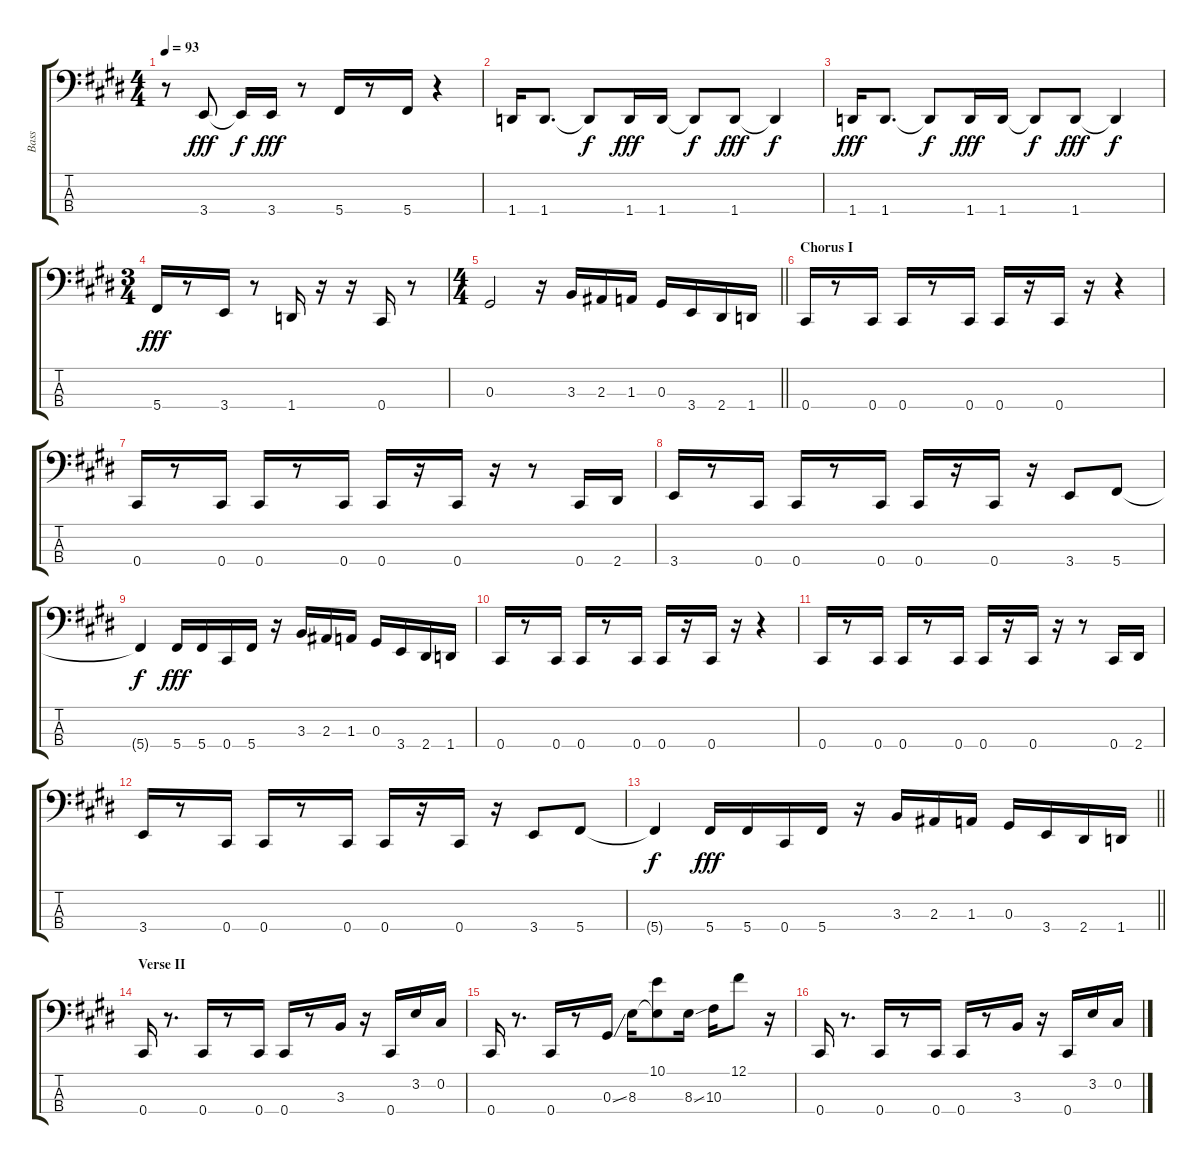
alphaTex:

\track ("Bass" "Bass") {instrument electricbassfinger}
\staff {score tabs}
\tuning (Gb2 Db2 Ab1 Db1) {hide}
\ts (4 4)
\tempo 93
\clef f4
\ks e
r.8{dy fff} 3.4.8 3.4{t}.16{dy f} 3.4.16{dy fff} r.8 5.4.16 r.8 5.4.16 r.4 |
1.4.16 1.4.8{d} 1.4{t}.8{dy f} 1.4.16{dy fff} 1.4.16 1.4{t}.8{dy f} 1.4.8{dy fff} 1.4{t}.4{dy f} |
1.4.16{dy fff} 1.4.8{d} 1.4{t}.8{dy f} 1.4.16{dy fff} 1.4.16 1.4{t}.8{dy f} 1.4.8{dy fff} 1.4{t}.4{dy f} |
\ts (3 4)
5.4.16{dy fff} r.8 3.4.16 r.8 1.4.16 r.16 r.16 0.4.16 r.8 |
\ts (4 4)
\barLineRight lightlight
0.3.2 r.16 3.3.16 2.3.16 1.3.16 0.3.16 3.4.16 2.4.16 1.4.16 |
\section ("" "Chorus I")
0.4.16 r.8 0.4.16 0.4.16 r.8 0.4.16 0.4.16 r.16 0.4.16 r.16 r.4 |
0.4.16 r.8 0.4.16 0.4.16 r.8 0.4.16 0.4.16 r.16 0.4.16 r.16 r.8 0.4.16 2.4.16 |
3.4.16 r.8 0.4.16 0.4.16 r.8 0.4.16 0.4.16 r.16 0.4.16 r.16 3.4.8 5.4.8 |
5.4{t}.4{dy f} 5.4.16{dy fff} 5.4.16 0.4.16 5.4.16 r.16 3.3.16 2.3.16 1.3.16 0.3.16 3.4.16 2.4.16 1.4.16 |
0.4.16 r.8 0.4.16 0.4.16 r.8 0.4.16 0.4.16 r.16 0.4.16 r.16 r.4 |
0.4.16 r.8 0.4.16 0.4.16 r.8 0.4.16 0.4.16 r.16 0.4.16 r.16 r.8 0.4.16 2.4.16 |
3.4.16 r.8 0.4.16 0.4.16 r.8 0.4.16 0.4.16 r.16 0.4.16 r.16 3.4.8 5.4.8 |
\barLineRight lightlight
5.4{t}.4{dy f} 5.4.16{dy fff} 5.4.16 0.4.16 5.4.16 r.16 3.3.16 2.3.16 1.3.16 0.3.16 3.4.16 2.4.16 1.4.16 |
\section ("" "Verse II")
0.4.16 r.8{d} 0.4.16 r.8 0.4.16 0.4.16 r.8 3.3.16 r.16 0.4.16 3.2.16 0.2.16 |
0.4.16 r.8{d} 0.4.16 r.8 0.3{ss}.16 8.3.16 (10.1 8.3{t}).8 8.3{ss}.16 10.3.16 12.1.8 r.16 |
0.4.16 r.8{d} 0.4.16 r.8 0.4.16 0.4.16 r.8 3.3.16 r.16 0.4.16 3.2.16 0.2.16
